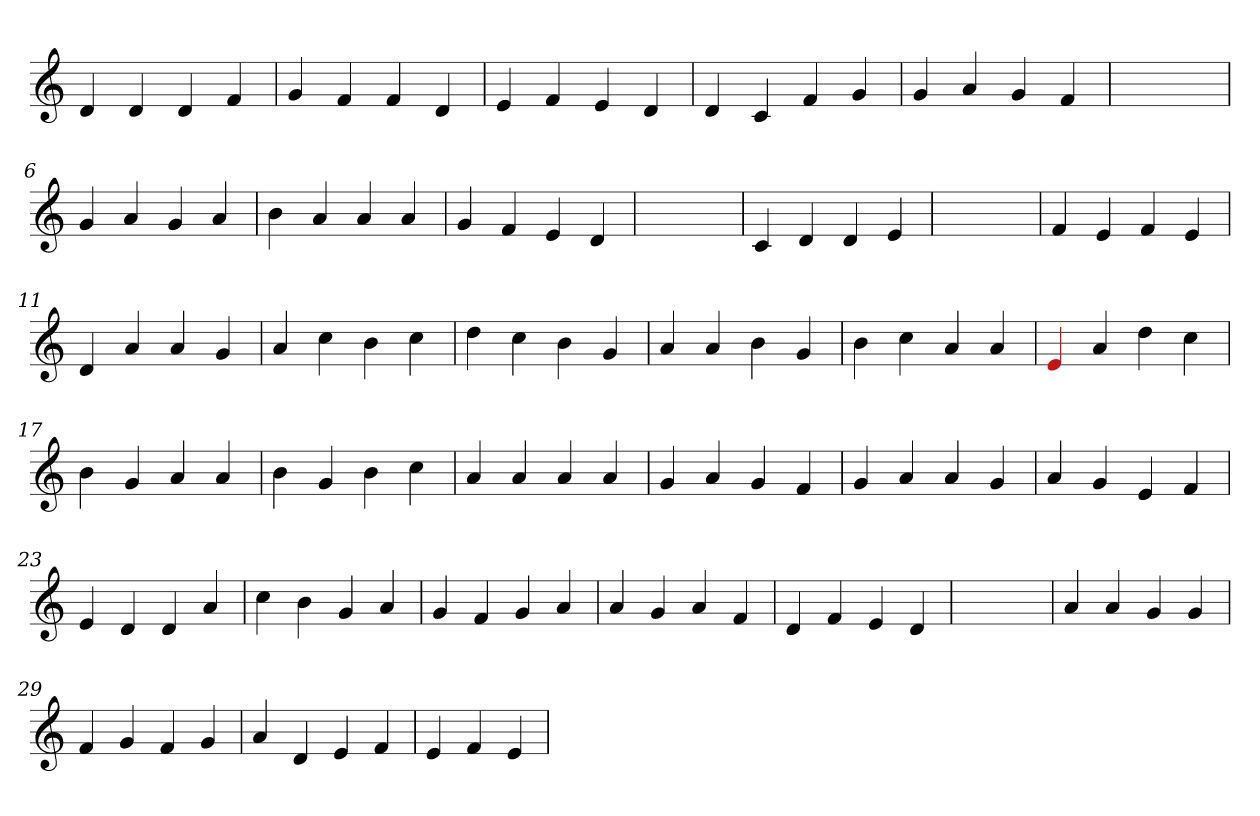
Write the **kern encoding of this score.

**kern
*part1
*staff1
*clefG2
=1
4d
4d
4d
4f
=2
4g
4f
4f
4d
=3
4e
4f
4e
4d
=4
4d
4c
4f
4g
=5
4g
4a
4g
4f
=6
1ryy
=6
4g
4a
4g
4a
=7
4b
4a
4a
4a
=8
4g
4f
4e
4d
=9
1ryy
=9
4c
4d
4d
4e
=10
1ryy
=10
4f
4e
4f
4e
=11
4d
4a
4a
4g
=12
4a
4cc
4b
4cc
=13
4dd
4cc
4b
4g
=14
4a
4a
4b
4g
=15
4b
4cc
4a
4a
=16
4Re
4a
4dd
4cc
=17
4b
4g
4a
4a
=18
4b
4g
4b
4cc
=19
4a
4a
4a
4a
=20
4g
4a
4g
4f
=21
4g
4a
4a
4g
=22
4a
4g
4e
4f
=23
4e
4d
4d
4a
=24
4cc
4b
4g
4a
=25
4g
4f
4g
4a
=26
4a
4g
4a
4f
=27
4d
4f
4e
4d
=28
1ryy
=28
4a
4a
4g
4g
=29
4f
4g
4f
4g
=30
4a
4d
4e
4f
=31
4e
4f
4e
=
*-
